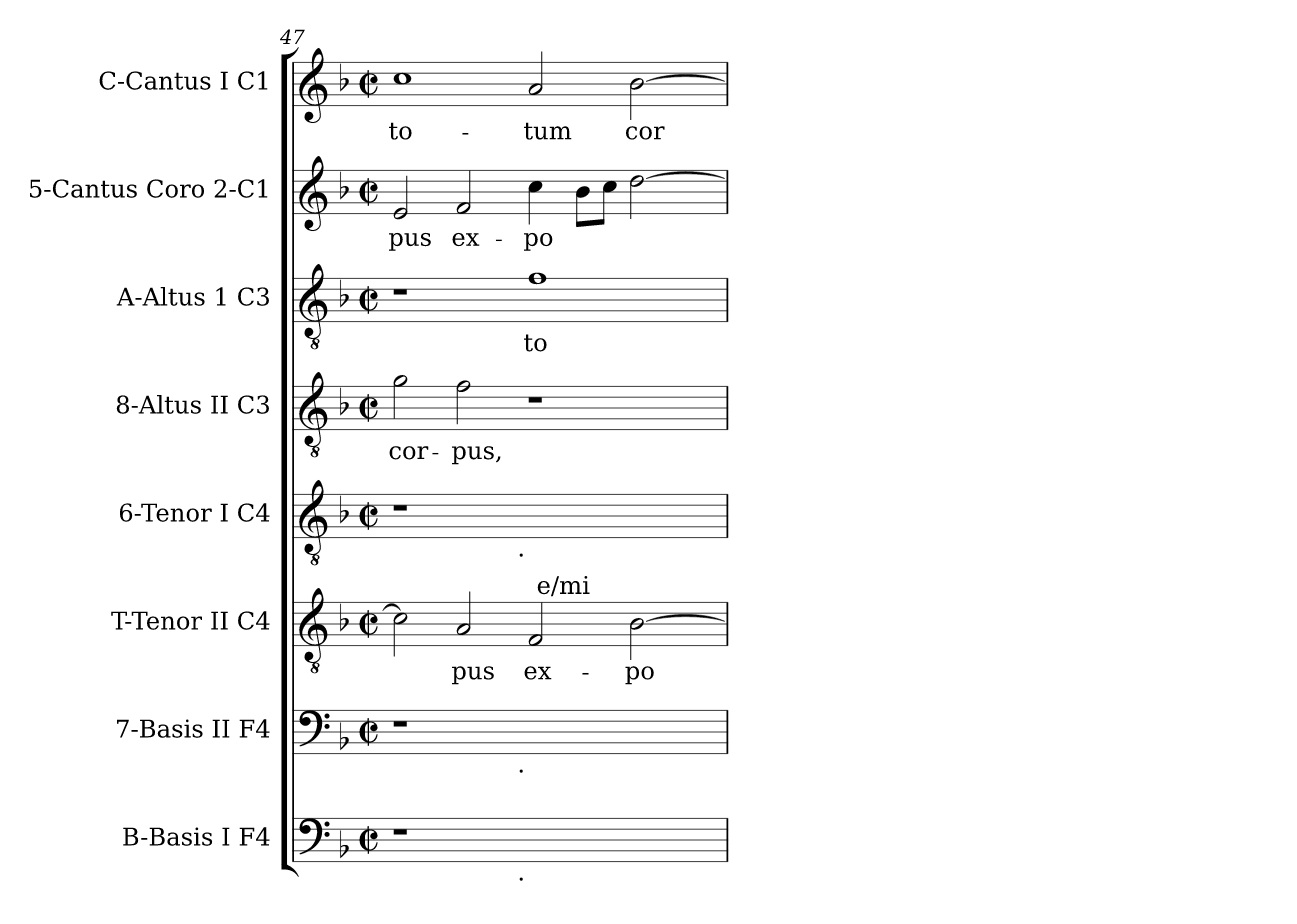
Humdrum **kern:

**kern	**kern	**kern	**text	**kern	**kern	**text	**kern	**text	**kern	**text	**kern	**text
*part8	*part7	*part6	*part6	*part5	*part4	*part4	*part3	*part3	*part2	*part2	*part1	*part1
*staff8	*staff7	*staff6	*staff6	*staff5	*staff4	*staff4	*staff3	*staff3	*staff2	*staff2	*staff1	*staff1
*I"B-Basis I  F4	*I"7-Basis II  F4	*I"T-Tenor II  C4	*	*I"6-Tenor I  C4	*I"8-Altus II  C3	*	*I"A-Altus 1  C3	*	*I"5-Cantus  Coro 2-C1	*	*I"C-Cantus I  C1	*
*I'B	*	*I'T	*	*	*	*	*I'A	*	*	*	*I'C	*
*clefF4	*clefF4	*clefGv2	*	*clefGv2	*clefGv2	*	*clefGv2	*	*clefG2	*	*clefG2	*
*k[b-]	*k[b-]	*k[b-]	*	*k[b-]	*k[b-]	*	*k[b-]	*	*k[b-]	*	*k[b-]	*
*F:	*F:	*F:	*	*F:	*F:	*	*F:	*	*F:	*	*F:	*
*M2/2	*M2/2	*M2/2	*	*M2/2	*M2/2	*	*M2/2	*	*M2/2	*	*M2/2	*
*met(c|)	*met(c|)	*met(c|)	*	*met(c|)	*met(c|)	*	*met(c|)	*	*met(c|)	*	*met(c|)	*
=47	=47	=47	=47	=47	=47	=47	=47	=47	=47	=47	=47	=47
!	!	!	!LO:LY:b:cj	!	!	!LO:LY:b:cj	!	!	!	!LO:LY:b:cj	!	!LO:LY:b:cj
*^	*^	*^	*	*^	*	*	*	*	*	*	*	*
1r	2ryy	1r	2ryy	2c\]	1ryy	--	1r	2ryy	2g\	cor-	1r	.	2e/	-pus	1cc	to-
!	!	!	!	!	!	!LO:LY:b:cj	!	!	!	!LO:LY:b:cj	!	!	!	!LO:LY:b:cj	!	!
.	4...ryy	.	4...ryy	2A/	.	-pus	.	4...ryy	2f\	-pus,	.	.	2f/	ex-	.	.
!	!	!	!	!	!	!	!	!LO:TX:b:t=.	!	!	!	!	!	!	!	!
!	!	!	!LO:TX:b:t=.	!	!	!	!	!	!	!	!	!	!	!	!	!
!	!LO:TX:b:t=.	!	!	!	!	!	!	!	!	!	!	!	!	!	!	!
.	1ryy	.	1ryy	.	.	.	.	1ryy	.	.	.	.	.	.	.	.
!	!	!	!	!	!	!LO:LY:b:cj	!	!	!	!	!	!LO:LY:b:cj	!	!LO:LY:b:cj	!	!LO:LY:b:cj
1ryy	.	1ryy	.	2F/	64ryy	ex-	1ryy	.	1r	.	1f	to-	4cc\	-po-	2a/	-tum
!	!	!	!	!	!LO:TX:a:t=e/mi	!	!	!	!	!	!	!	!	!	!	!
.	.	.	.	.	2ryy	.	.	.	.	.	.	.	.	.	.	.
!	!	!	!	!	!	!	!	!	!	!	!	!	!	!LO:LY:b:cj	!	!
.	.	.	.	.	.	.	.	.	.	.	.	.	8b-\L	--	.	.
!	!	!	!	!	!	!	!	!	!	!	!	!	!	!LO:LY:b:cj	!	!
.	.	.	.	.	.	.	.	.	.	.	.	.	8cc\J	--	.	.
!	!	!	!	!	!	!LO:LY:b:cj	!	!	!	!	!	!	!	!LO:LY:b:cj	!	!LO:LY:b:cj
.	.	.	.	[>2B-\	.	-po-	.	.	.	.	.	.	[>2dd\	--	[>2b-\	cor-
.	.	.	.	.	4ryy	.	.	.	.	.	.	.	.	.	.	.
.	.	.	.	.	8...ryy	.	.	.	.	.	.	.	.	.	.	.
.	32ryy	.	32ryy	.	.	.	.	32ryy	.	.	.	.	.	.	.	.
*v	*v	*	*	*v	*v	*	*v	*v	*	*	*	*	*	*	*	*
*	*v	*v	*	*	*	*	*	*	*	*	*	*	*
=	=	=	=	=	=	=	=	=	=	=	=	=
*-	*-	*-	*-	*-	*-	*-	*-	*-	*-	*-	*-	*-
